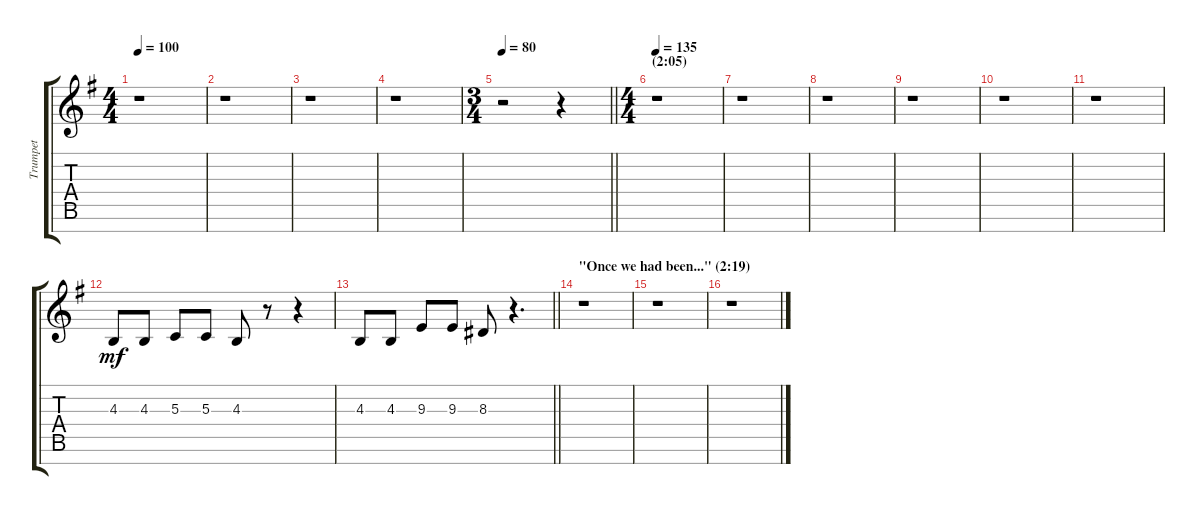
\track ("Trumpet" "Trumpet") {instrument trumpet}
\staff {score tabs}
\tuning (E4 B3 G3 D3 A2 E2 B1) {hide}
\ts (4 4)
\tempo 100
\clef g2
\ks eminor
r.1{dy mp} |
r.1 |
r.1 |
r.1 |
\ts (3 4)
\tempo 80
\barLineRight lightlight
r.2 r.4 |
\ts (4 4)
\section ("" "(2:05)")
\tempo 135
r.1 |
r.1 |
r.1 |
r.1 |
r.1 |
r.1 |
4.3.8{dy mf} 4.3.8 5.3.8 5.3.8 4.3.8 r.8 r.4 |
\barLineRight lightlight
4.3.8 4.3.8 9.3.8 9.3.8 8.3.8 r.4{d} |
\section ("" "\"Once we had been...\" (2:19)")
r.1 |
r.1 |
r.1
